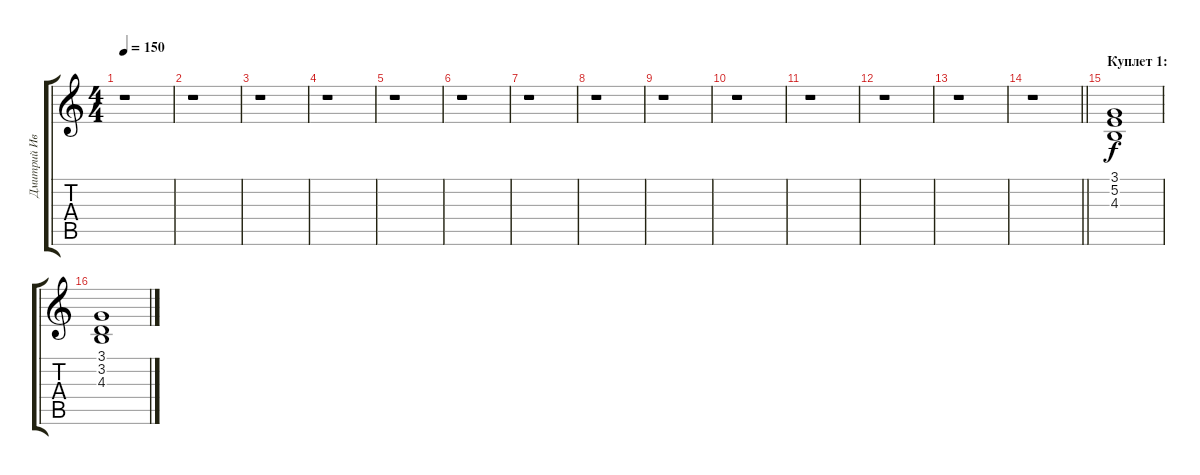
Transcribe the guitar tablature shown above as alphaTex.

\track ("Дмитрий Иванов" "Дмитрий Ив") {instrument stringensemble2}
\staff {score tabs}
\tuning (E4 B3 G3 D3 A2 E2) {hide}
\ts (4 4)
\tempo 150
\clef g2
\ks c
r.1{dy f} |
r.1 |
r.1 |
r.1 |
r.1 |
r.1 |
r.1 |
r.1 |
r.1 |
r.1 |
r.1 |
r.1 |
r.1 |
\barLineRight lightlight
r.1 |
\section ("" "Куплет 1:")
(3.1 5.2 4.3).1 |
(3.1 3.2 4.3).1
